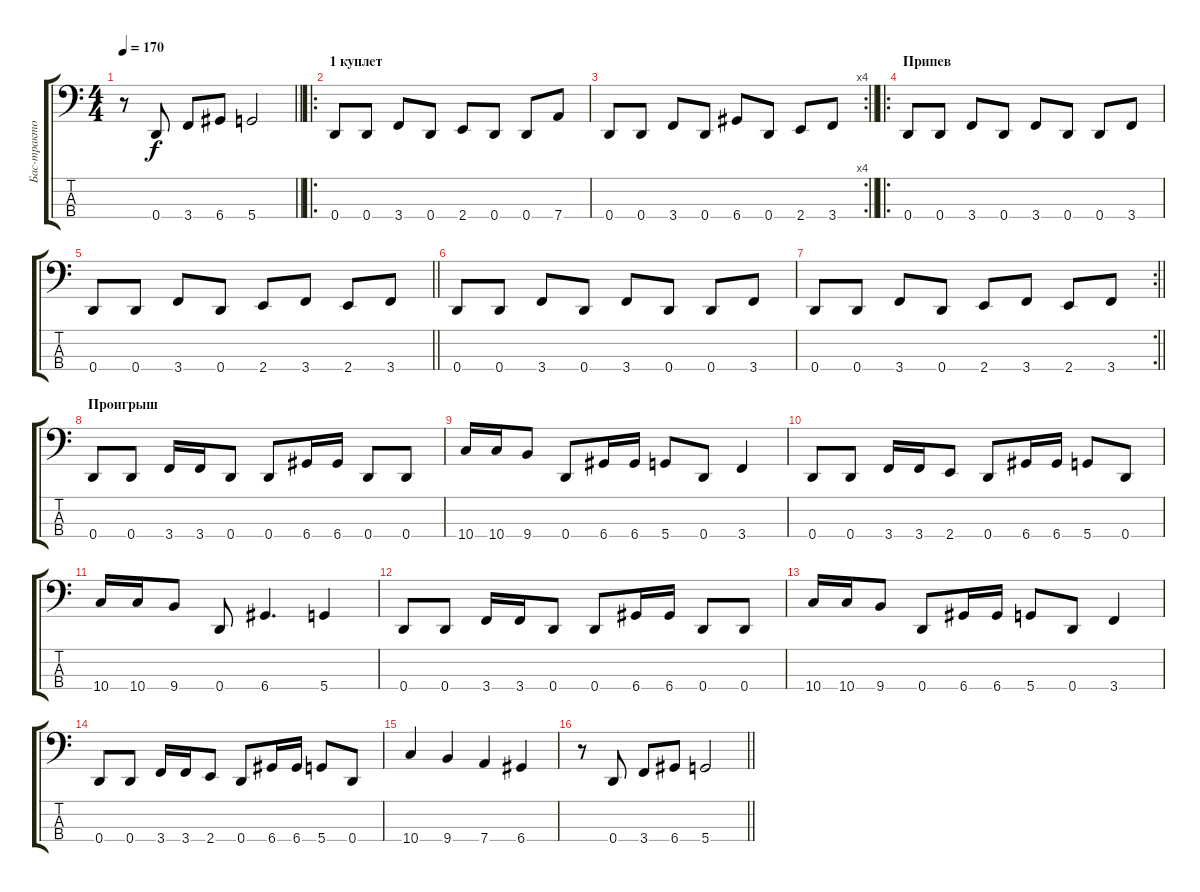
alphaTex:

\track ("Бас-тракторист" "Бас-тракто") {instrument electricbasspick}
\staff {score tabs}
\tuning (G2 D2 A1 D1) {hide}
\ts (4 4)
\tempo 170
\clef f4
\barLineRight lightlight
\ks c
r.8{dy f} 0.4.8 3.4.8 6.4.8 5.4.2 |
\ro
\section ("" "1 куплет")
0.4.8 0.4.8 3.4.8 0.4.8 2.4.8 0.4.8 0.4.8 7.4.8 |
\rc 4
\barLineRight lightlight
0.4.8 0.4.8 3.4.8 0.4.8 6.4.8 0.4.8 2.4.8 3.4.8 |
\ro
\section ("" "Припев")
0.4.8 0.4.8 3.4.8 0.4.8 3.4.8 0.4.8 0.4.8 3.4.8 |
\barLineRight lightlight
0.4.8 0.4.8 3.4.8 0.4.8 2.4.8 3.4.8 2.4.8 3.4.8 |
0.4.8 0.4.8 3.4.8 0.4.8 3.4.8 0.4.8 0.4.8 3.4.8 |
\rc 2
\barLineRight lightlight
0.4.8 0.4.8 3.4.8 0.4.8 2.4.8 3.4.8 2.4.8 3.4.8 |
\section ("" "Проигрыш")
0.4.8 0.4.8 3.4.16 3.4.16 0.4.8 0.4.8 6.4.16 6.4.16 0.4.8 0.4.8 |
10.4.16 10.4.16 9.4.8 0.4.8 6.4.16 6.4.16 5.4.8 0.4.8 3.4.4 |
0.4.8 0.4.8 3.4.16 3.4.16 2.4.8 0.4.8 6.4.16 6.4.16 5.4.8 0.4.8 |
10.4.16 10.4.16 9.4.8 0.4.8 6.4.4{d} 5.4.4 |
0.4.8 0.4.8 3.4.16 3.4.16 0.4.8 0.4.8 6.4.16 6.4.16 0.4.8 0.4.8 |
10.4.16 10.4.16 9.4.8 0.4.8 6.4.16 6.4.16 5.4.8 0.4.8 3.4.4 |
0.4.8 0.4.8 3.4.16 3.4.16 2.4.8 0.4.8 6.4.16 6.4.16 5.4.8 0.4.8 |
10.4.4 9.4.4 7.4.4 6.4.4 |
\barLineRight lightlight
r.8 0.4.8 3.4.8 6.4.8 5.4.2
